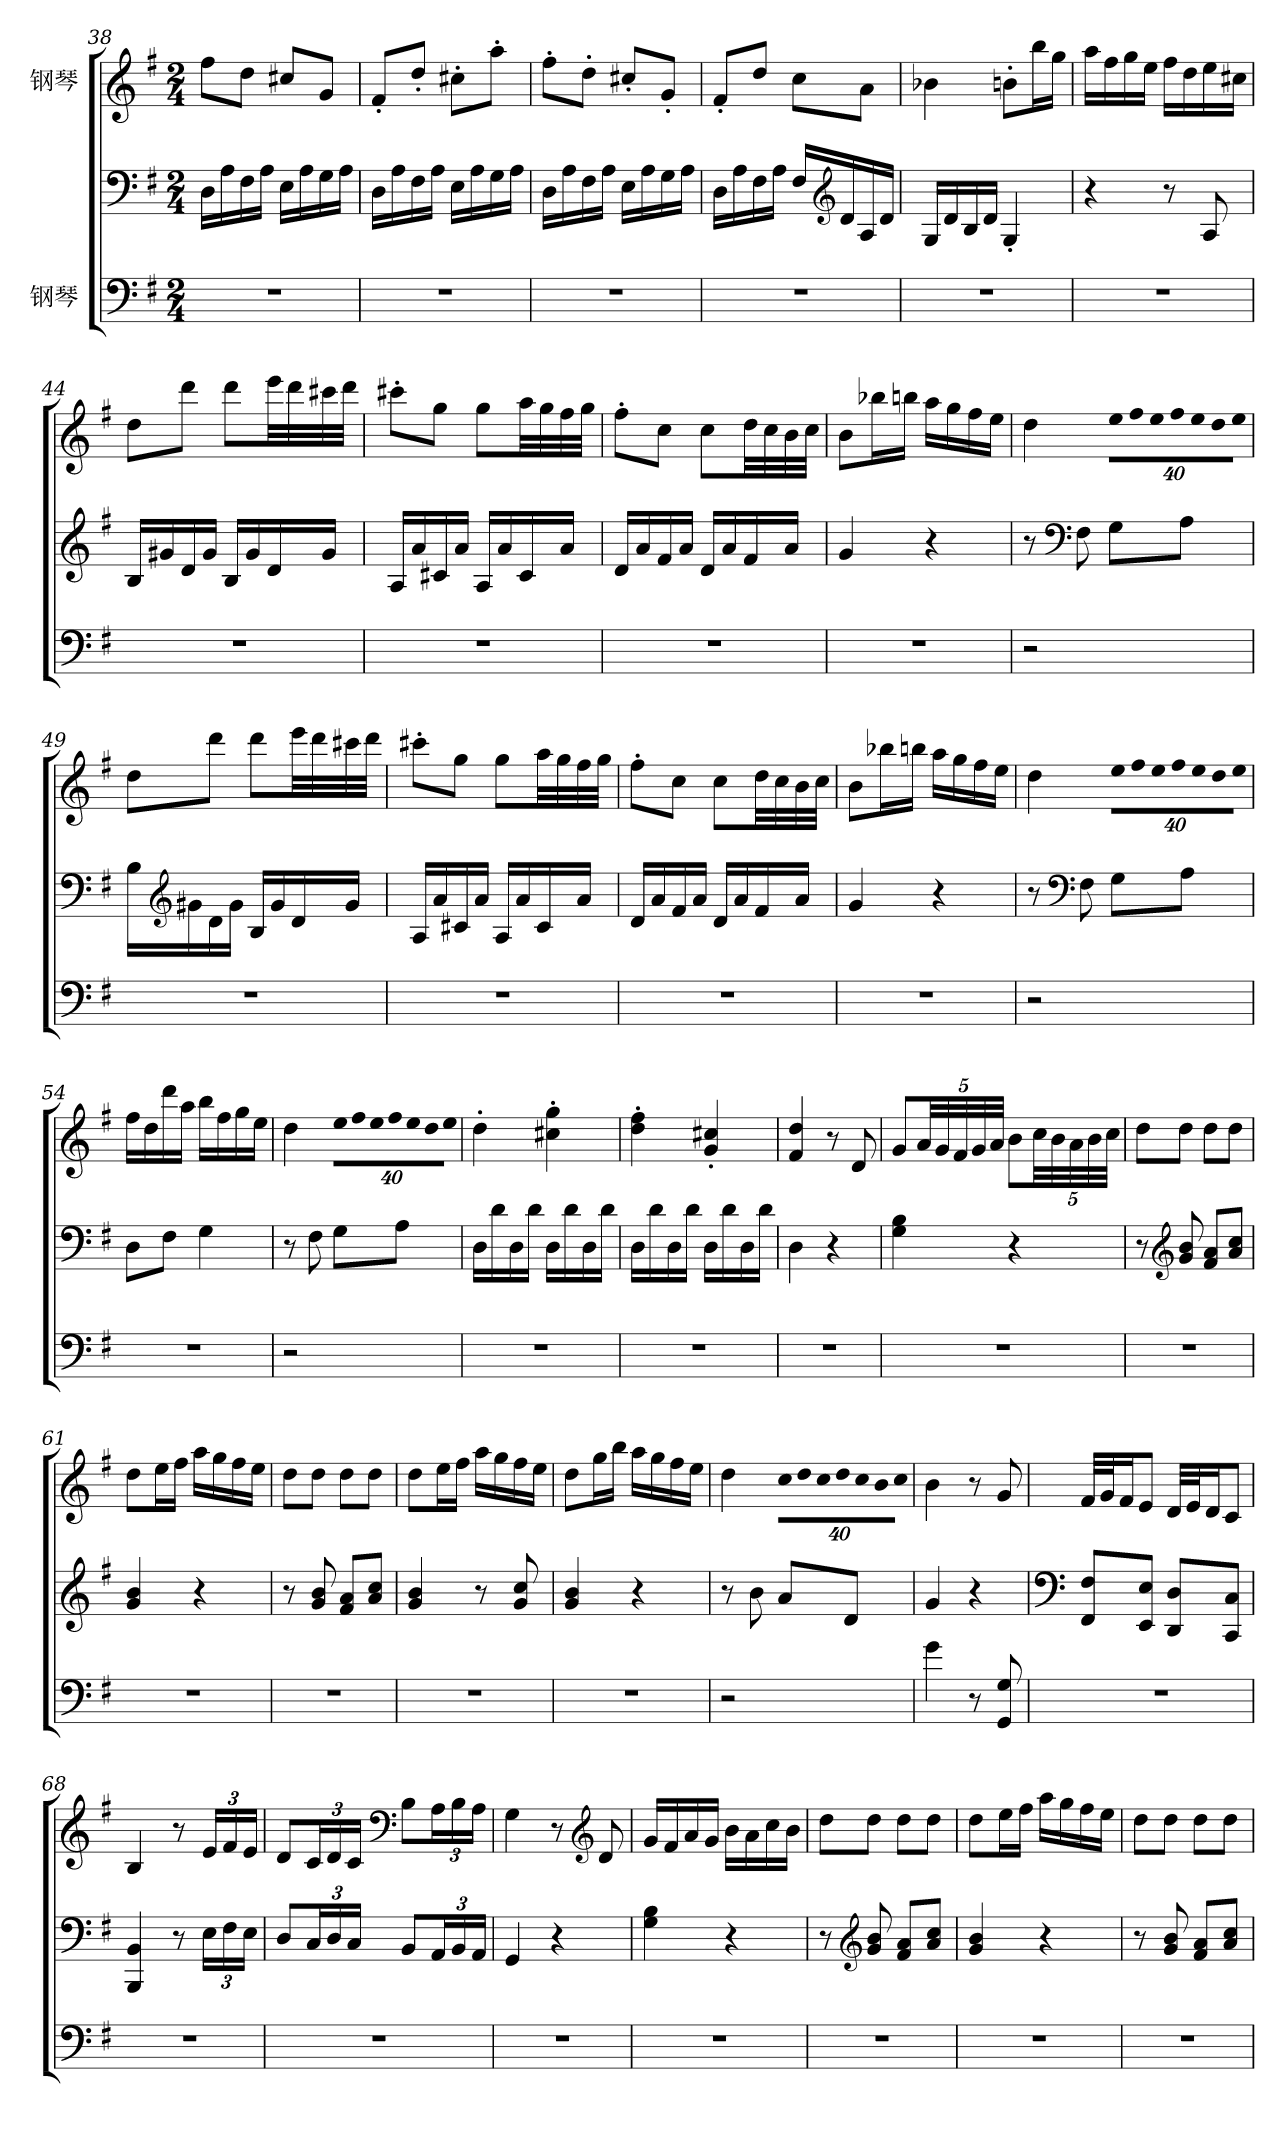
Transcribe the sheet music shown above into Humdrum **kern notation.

**kern	**kern	**kern
*part2	*part2	*part1
*staff3	*staff2	*staff1
*I"钢琴	*	*I"钢琴
!!LO:PB:g=z
*clefF4	*clefF4	*clefG2
*k[f#]	*k[f#]	*k[f#]
*M2/4	*M2/4	*M2/4
=38	=38	=38
2r	16D\LL	8ff#\L
.	16A\	.
.	16F#\	8dd\J
.	16A\JJ	.
.	16E\LL	8cc#X/L
.	16A\	.
.	16G\	8g/J
.	16A\JJ	.
=39	=39	=39
2r	16D\LL	8f#'/L
.	16A\	.
.	16F#\	8dd'/J
.	16A\JJ	.
.	16E\LL	8cc#X'\L
.	16A\	.
.	16G\	8aa'\J
.	16A\JJ	.
=40	=40	=40
2r	16D\LL	8ff#'\L
.	16A\	.
.	16F#\	8dd'\J
.	16A\JJ	.
.	16E\LL	8cc#X'/L
.	16A\	.
.	16G\	8g'/J
.	16A\JJ	.
=41	=41	=41
2r	16D\LL	8f#'/L
.	16A\	.
.	16F#\	8dd/J
.	16A\JJ	.
.	16F#/LL	8cc\L
*	*clefG2	*
.	16d/	.
.	16A/	8a\J
.	16d/JJ	.
!!LO:LB:g=z
=42	=42	=42
2r	16G/LL	4b-X\
.	16d/	.
.	16B/	.
.	16d/JJ	.
.	4G'/	8bn'\L
.	.	16bb\L
.	.	16gg\JJ
=43	=43	=43
2r	4r	16aa\LL
.	.	16ff#\
.	.	16gg\
.	.	16ee\JJ
.	8r	16ff#\LL
.	.	16dd\
.	8A/	16ee\
.	.	16cc#X\JJ
=44	=44	=44
2r	16B/LL	8dd\L
.	16g#X/	.
.	16d/	8ddd\J
.	16g#/JJ	.
.	16B/LL	8ddd\L
.	16g#/	.
.	16d/	32eee\LL
.	.	32ddd\
.	16g#/JJ	32ccc#X\
.	.	32ddd\JJJ
=45	=45	=45
2r	16A/LL	8ccc#X'\L
.	16a/	.
.	16c#X/	8gg\J
.	16a/JJ	.
.	16A/LL	8gg\L
.	16a/	.
.	16c#/	32aa\LL
.	.	32gg\
.	16a/JJ	32ff#\
.	.	32gg\JJJ
!!LO:LB:g=z
=46	=46	=46
2r	16d/LL	8ff#'\L
.	16a/	.
.	16f#/	8cc\J
.	16a/JJ	.
.	16d/LL	8cc\L
.	16a/	.
.	16f#/	32dd\LL
.	.	32cc\
.	16a/JJ	32b\
.	.	32cc\JJJ
=47	=47	=47
2r	4g/	8b\L
.	.	16bb-X\L
.	.	16bbn\JJ
.	4r	16aa\LL
.	.	16gg\
.	.	16ff#\
.	.	16ee\JJ
=48	=48	=48
2r	8r	4dd\
*	*clefF4	*
.	8F#\	.
*	*	*Xbrackettup
!	!	!LO:N:vis=32
.	8G\L	640%23ee\LLL
!	!	!LO:N:vis=32
.	.	640%23ff#\
!	!	!LO:N:vis=32
.	.	640%23ee\
!	!	!LO:N:vis=32
.	.	640%23ff#\
.	8A\J	.
!	!	!LO:N:vis=32
.	.	640%23ee\
!	!	!LO:N:vis=32
.	.	640%23dd\
!	!	!LO:N:vis=32
.	.	640%23ee\JJJ
640ryy	640ryy	.
!!LO:LB:g=z
=49	=49	=49
2r	16B\LL	8dd\L
*	*clefG2	*
.	16g#X\	.
.	16d\	8ddd\J
.	16g#\JJ	.
.	16B/LL	8ddd\L
.	16g#/	.
.	16d/	32eee\LL
.	.	32ddd\
.	16g#/JJ	32ccc#X\
.	.	32ddd\JJJ
=50	=50	=50
2r	16A/LL	8ccc#X'\L
.	16a/	.
.	16c#X/	8gg\J
.	16a/JJ	.
.	16A/LL	8gg\L
.	16a/	.
.	16c#/	32aa\LL
.	.	32gg\
.	16a/JJ	32ff#\
.	.	32gg\JJJ
=51	=51	=51
2r	16d/LL	8ff#'\L
.	16a/	.
.	16f#/	8cc\J
.	16a/JJ	.
.	16d/LL	8cc\L
.	16a/	.
.	16f#/	32dd\LL
.	.	32cc\
.	16a/JJ	32b\
.	.	32cc\JJJ
!!LO:PB:g=z
=52	=52	=52
2r	4g/	8b\L
.	.	16bb-X\L
.	.	16bbn\JJ
.	4r	16aa\LL
.	.	16gg\
.	.	16ff#\
.	.	16ee\JJ
=53	=53	=53
2r	8r	4dd\
*	*clefF4	*
.	8F#\	.
!	!	!LO:N:vis=32
.	8G\L	640%23ee\LLL
!	!	!LO:N:vis=32
.	.	640%23ff#\
!	!	!LO:N:vis=32
.	.	640%23ee\
!	!	!LO:N:vis=32
.	.	640%23ff#\
.	8A\J	.
!	!	!LO:N:vis=32
.	.	640%23ee\
!	!	!LO:N:vis=32
.	.	640%23dd\
!	!	!LO:N:vis=32
.	.	640%23ee\JJJ
640ryy	640ryy	.
=54	=54	=54
2r	8D\L	16ff#\LL
.	.	16dd\
.	8F#\J	16ddd\
.	.	16aa\JJ
.	4G\	16bb\LL
.	.	16ff#\
.	.	16gg\
.	.	16ee\JJ
=55	=55	=55
2r	8r	4dd\
.	8F#\	.
!	!	!LO:N:vis=32
.	8G\L	640%23ee\LLL
!	!	!LO:N:vis=32
.	.	640%23ff#\
!	!	!LO:N:vis=32
.	.	640%23ee\
!	!	!LO:N:vis=32
.	.	640%23ff#\
.	8A\J	.
!	!	!LO:N:vis=32
.	.	640%23ee\
!	!	!LO:N:vis=32
.	.	640%23dd\
!	!	!LO:N:vis=32
.	.	640%23ee\JJJ
640ryy	640ryy	.
!!LO:LB:g=z
=56	=56	=56
2r	16D\LL	4dd'\
.	16d\	.
.	16D\	.
.	16d\JJ	.
.	16D\LL	4cc#X\' 4gg\'
.	16d\	.
.	16D\	.
.	16d\JJ	.
=57	=57	=57
2r	16D\LL	4dd\' 4ff#\'
.	16d\	.
.	16D\	.
.	16d\JJ	.
.	16D\LL	4g/' 4cc#X/'
.	16d\	.
.	16D\	.
.	16d\JJ	.
=58	=58	=58
2r	4D\	4f#/ 4dd/
.	4r	8r
.	.	8d/
=59	=59	=59
2r	4G\ 4B\	8g/L
.	.	40a/LL
.	.	40g/
.	.	40f#/
.	.	40g/
.	.	40a/JJJ
.	4r	8b\L
.	.	40cc\LL
.	.	40b\
.	.	40a\
.	.	40b\
.	.	40cc\JJJ
=60	=60	=60
2r	8r	8dd\L
*	*clefG2	*
.	8g/ 8b/	8dd\J
.	8f#/ 8a/L	8dd\L
.	8a/ 8cc/J	8dd\J
!!LO:LB:g=z
=61	=61	=61
2r	4g/ 4b/	8dd\L
.	.	16ee\L
.	.	16ff#\JJ
.	4r	16aa\LL
.	.	16gg\
.	.	16ff#\
.	.	16ee\JJ
=62	=62	=62
2r	8r	8dd\L
.	8g/ 8b/	8dd\J
.	8f#/ 8a/L	8dd\L
.	8a/ 8cc/J	8dd\J
=63	=63	=63
2r	4g/ 4b/	8dd\L
.	.	16ee\L
.	.	16ff#\JJ
.	8r	16aa\LL
.	.	16gg\
.	8g/ 8cc/	16ff#\
.	.	16ee\JJ
=64	=64	=64
2r	4g/ 4b/	8dd\L
.	.	16gg\L
.	.	16bb\JJ
.	4r	16aa\LL
.	.	16gg\
.	.	16ff#\
.	.	16ee\JJ
=65	=65	=65
2r	8r	4dd\
.	8b\	.
!	!	!LO:N:vis=32
.	8a/L	640%23cc\LLL
!	!	!LO:N:vis=32
.	.	640%23dd\
!	!	!LO:N:vis=32
.	.	640%23cc\
!	!	!LO:N:vis=32
.	.	640%23dd\
.	8d/J	.
!	!	!LO:N:vis=32
.	.	640%23cc\
!	!	!LO:N:vis=32
.	.	640%23b\
!	!	!LO:N:vis=32
.	.	640%23cc\JJJ
640ryy	640ryy	.
=66	=66	=66
4g\	4g/	4b\
8r	4r	8r
8GG/ 8G/	.	8g/
!!LO:LB:g=z
=67	=67	=67
*	*clefF4	*
2r	8FF#/ 8F#/L	32f#/LLL
.	.	32g/J
.	.	16f#/J
.	8EE/ 8E/J	8e/J
.	8DD/ 8D/L	32d/LLL
.	.	32e/J
.	.	16d/J
.	8CC/ 8C/J	8c/J
=68	=68	=68
2r	4BBB/ 4BB/	4B/
.	8r	8r
*	*Xbrackettup	*
.	24E\LL	24e/LL
.	24F#\	24f#/
.	24E\JJ	24e/JJ
=69	=69	=69
2r	8D/L	8d/L
.	24C/L	24c/L
.	24D/	24d/
.	24C/JJ	24c/JJ
*	*	*clefF4
.	8BB/L	8B\L
.	24AA/L	24A\L
.	24BB/	24B\
.	24AA/JJ	24A\JJ
=70	=70	=70
2r	4GG/	4G\
.	4r	8r
*	*	*clefG2
.	.	8d/
=71	=71	=71
2r	4G\ 4B\	16g/LL
.	.	16f#/
.	.	16a/
.	.	16g/JJ
.	4r	16b\LL
.	.	16a\
.	.	16cc\
.	.	16b\JJ
!!LO:PB:g=z
=72	=72	=72
2r	8r	8dd\L
*	*clefG2	*
.	8g/ 8b/	8dd\J
.	8f#/ 8a/L	8dd\L
.	8a/ 8cc/J	8dd\J
=73	=73	=73
2r	4g/ 4b/	8dd\L
.	.	16ee\L
.	.	16ff#\JJ
.	4r	16aa\LL
.	.	16gg\
.	.	16ff#\
.	.	16ee\JJ
=74	=74	=74
2r	8r	8dd\L
.	8g/ 8b/	8dd\J
.	8f#/ 8a/L	8dd\L
.	8a/ 8cc/J	8dd\J
=	=	=
*-	*-	*-
